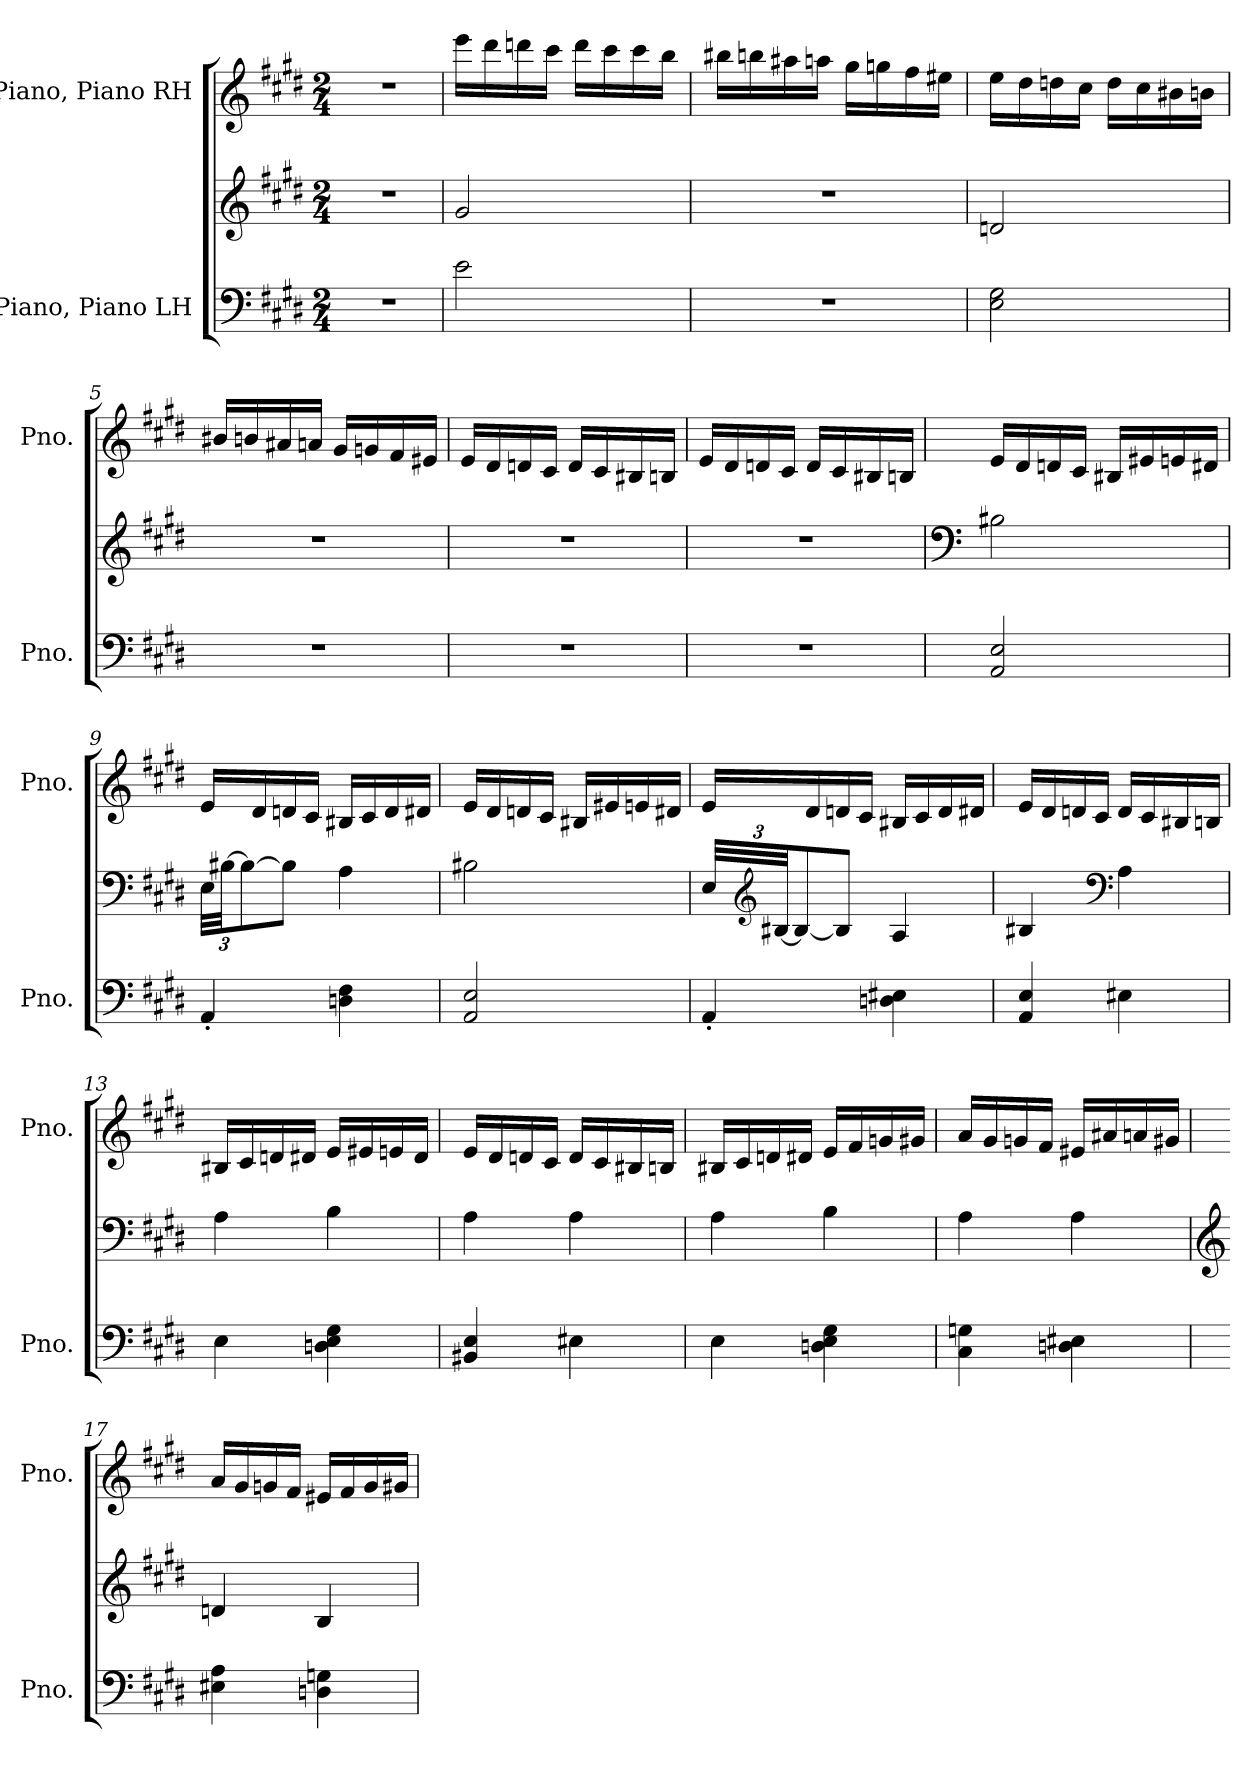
**kern	**kern	**kern
*part2	*part2	*part1
*staff3	*staff2	*staff1
*I"Piano, Piano LH	*	*I"Piano, Piano RH
*I'Pno.	*	*I'Pno.
*clefF4	*clefG2	*clefG2
*k[f#c#g#d#]	*k[f#c#g#d#]	*k[f#c#g#d#]
*M2/4	*M2/4	*M2/4
*MM150	*MM150	*MM150
=1	=1	=1
2r	2r	2r
=2	=2	=2
2e\	2g#/	16eee\LL
.	.	16ddd#\
.	.	16dddn\
.	.	16ccc#\JJ
.	.	16ddd\LL
.	.	16ccc#\
.	.	16ccc#\
.	.	16bb\JJ
=3	=3	=3
2r	2r	16bb#X\LL
.	.	16bbn\
.	.	16aa#X\
.	.	16aan\JJ
.	.	16gg#\LL
.	.	16ggn\
.	.	16ff#\
.	.	16ee#X\JJ
!!LO:LB:g=z
=4	=4	=4
2E\ 2G#\	2dn/	16ee\LL
.	.	16dd#\
.	.	16ddn\
.	.	16cc#\JJ
.	.	16dd\LL
.	.	16cc#\
.	.	16b#X\
.	.	16bn\JJ
=5	=5	=5
2r	2r	16b#X/LL
.	.	16bn/
.	.	16a#X/
.	.	16an/JJ
.	.	16g#/LL
.	.	16gn/
.	.	16f#/
.	.	16e#X/JJ
=6	=6	=6
2r	2r	16e/LL
.	.	16d#/
.	.	16dn/
.	.	16c#/JJ
.	.	16d/LL
.	.	16c#/
.	.	16B#X/
.	.	16Bn/JJ
!!LO:LB:g=z
=7	=7	=7
2r	2r	16e/LL
.	.	16d#/
.	.	16dn/
.	.	16c#/JJ
.	.	16d/LL
.	.	16c#/
.	.	16B#X/
.	.	16Bn/JJ
=8	=8	=8
*	*clefF4	*
2AA/ 2E/	2B#X\	16e/LL
.	.	16d#/
.	.	16dn/
.	.	16c#/JJ
.	.	16B#X/LL
.	.	16e#X/
.	.	16en/
.	.	16d#X/JJ
=9	=9	=9
*	*Xbrackettup	*
4AA'/	48E\LLL	16e/LL
.	[48B#X\JJ	.
.	12B#\_	.
.	.	16d#/
.	8B#\J]	16dn/
.	.	16c#/JJ
4Dn\ 4F#\	4A\	16B#X/LL
.	.	16c#/
.	.	16d/
.	.	16d#X/JJ
!!LO:LB:g=z
=10	=10	=10
2AA/ 2E/	2B#X\	16e/LL
.	.	16d#/
.	.	16dn/
.	.	16c#/JJ
.	.	16B#X/LL
.	.	16e#X/
.	.	16en/
.	.	16d#X/JJ
=11	=11	=11
4AA'/	48E/LLL	16e/LL
*	*clefG2	*
.	[48B#X/JJ	.
.	12B#/_	.
.	.	16d#/
.	8B#/J]	16dn/
.	.	16c#/JJ
4Dn\ 4E#X\	4A/	16B#X/LL
.	.	16c#/
.	.	16d/
.	.	16d#X/JJ
=12	=12	=12
4AA/ 4E/	4B#X/	16e/LL
.	.	16d#/
.	.	16dn/
.	.	16c#/JJ
*	*clefF4	*
4E#X\	4A\	16d/LL
.	.	16c#/
.	.	16B#X/
.	.	16Bn/JJ
!!LO:PB:g=z
=13	=13	=13
4E\	4A\	16B#X/LL
.	.	16c#/
.	.	16dn/
.	.	16d#X/JJ
4Dn\ 4E\ 4G#\	4B\	16e/LL
.	.	16e#X/
.	.	16en/
.	.	16d#/JJ
=14	=14	=14
4BB#X/ 4E/	4A\	16e/LL
.	.	16d#/
.	.	16dn/
.	.	16c#/JJ
4E#X\	4A\	16d/LL
.	.	16c#/
.	.	16B#X/
.	.	16Bn/JJ
=15	=15	=15
4E\	4A\	16B#X/LL
.	.	16c#/
.	.	16dn/
.	.	16d#X/JJ
4Dn\ 4E\ 4G#\	4B\	16e/LL
.	.	16f#/
.	.	16gn/
.	.	16g#X/JJ
!!LO:LB:g=z
=16	=16	=16
4C#\ 4Gn\	4A\	16a/LL
.	.	16g#/
.	.	16gn/
.	.	16f#/JJ
4Dn\ 4E#X\	4A\	16e#X/LL
.	.	16a#X/
.	.	16an/
.	.	16g#X/JJ
=17	=17	=17
*	*clefG2	*
4E#X\ 4A\	4dn/	16a/LL
.	.	16g#/
.	.	16gn/
.	.	16f#/JJ
4Dn\ 4Gn\	4B/	16e#X/LL
.	.	16f#/
.	.	16g/
.	.	16g#X/JJ
=	=	=
*-	*-	*-
